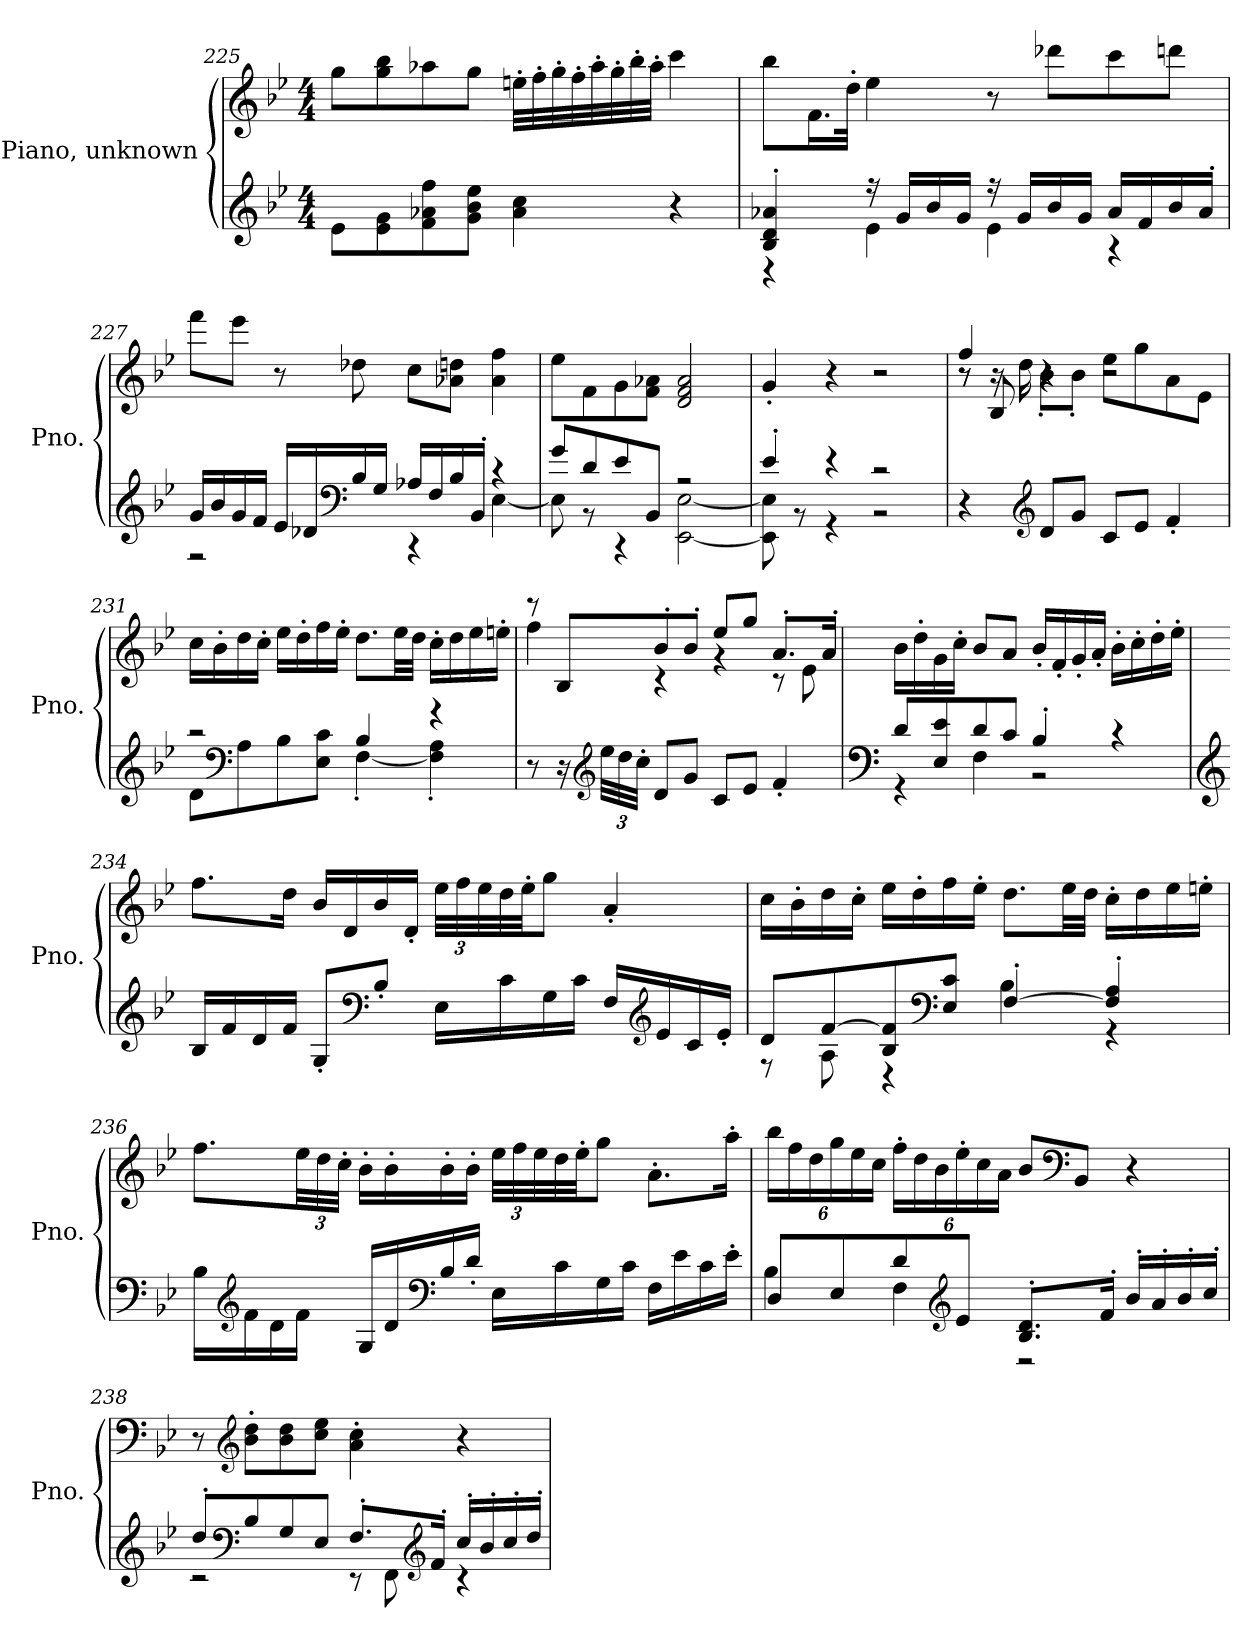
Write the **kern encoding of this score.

**kern	**kern
*part1	*part1
*staff2	*staff1
*I"Piano, unknown	*
*I'Pno.	*
*clefG2	*clefG2
*k[b-e-]	*k[b-e-]
*M4/4	*M4/4
=225	=225
8e-\L	8gg\L
8e-\ 8g\	8gg\ 8bb-\
8f\ 8a-X\ 8ff\	8aa-X\
8g\ 8b-\ 8ee-\J	8gg\J
4a-\ 4cc\	32een'\LLL
.	32ff'\
.	32gg'\
.	32ff'\
.	32aa-'\
.	32gg'\
.	32bb-'\
.	32aa-'\JJJ
4r	4ccc\
!!LO:LB:g=z
=226	=226
*^	*
4B-/' 4d/' 4a-X/'	4r	8bb-\L
.	.	16.f\L
.	.	32dd'\JJk
16r	4e-\	4ee-\
16g/LL	.	.
16b-/	.	.
16g/JJ	.	.
16r	4e-\	8r
16g/LL	.	.
16b-/	.	8ddd-X\L
16g/JJ	.	.
16a-/LL	4r	8ccc\
16f/	.	.
16b-/	.	8dddn\J
16a-'/JJ	.	.
=227	=227	=227
16g/LL	2r	8fff\L
16b-/	.	.
16g/	.	8eee-\J
16f/JJ	.	.
16e-/LL	.	8r
16d-X/	.	.
*clefF4	*	*
16B-/	.	8dd-X\
16G/JJ	.	.
16A-X/LL	4r	8cc\L
16F/	.	.
16B-/	.	8a-X\ 8ddn\J
16BB-'/JJ	.	.
4r	[4E-\	4a-\ 4ff\
=228	=228	=228
8g/L	8E-\]	8ee-\L
8d/	8r	8f\
8e-/	4r	8g\
8BB-/J	.	8f\ 8a-X\J
2r	[2EE-\ [2E-\	2d/ 2f/ 2a-/
=229	=229	=229
4e-'/	8EE-\] 8E-\]	4g'/
.	8r	.
4r	4r	4r
2r	2r	2r
*v	*v	*
!!LO:LB:g=z
=230	=230
*	*^
*	*	*^
4r	4ff/	8r	8r
.	.	16r	8B-/
.	.	16dd\	.
*clefG2	*	*	*
8d/L	4r	8b-'\L	4r
8g/J	.	8b-'\J	.
8c/L	2r	8ee-\L	2r
8e-/J	.	8gg\	.
4f'/	.	8a\	.
.	.	8e-\J	.
*	*v	*v	*v
=231	=231
*^	*
2r	8d\L	16cc\LL
.	.	16b-'\
*clefF4	*	*
.	8A\	16dd\
.	.	16cc'\JJ
.	8B-\	16ee-\LL
.	.	16dd'\
.	8E-\ 8c\J	16ff\
.	.	16ee-'\JJ
4B-/	[4F'\	8.dd\L
.	.	32ee-\LL
.	.	32dd\JJJ
4r	4F\]' 4A\'	16cc'\LL
.	.	16dd\
.	.	16ee-\
.	.	16een'\JJ
*v	*v	*
=232	=232
*	*^
8r	8r	4ff\
16r	8B-/L	.
*clefG2	*	*
*Xbrackettup	*	*
48ee-\LLL	.	.
48dd\	.	.
48cc'\JJJ	.	.
8d/L	8b-'/	4r
8g/J	8b-'/J	.
8c/L	8ee-/L	4r
8e-/J	8gg/J	.
4f'/	8.a'/L	8r
.	.	8e-\
.	16a'/Jk	.
*	*v	*v
!!LO:PB:g=z
=233	=233
*clefF4	*
*^	*
8d/L	4r	16b-\LL
.	.	16dd'\
8E-/ 8e-/	.	16g\
.	.	16cc'\JJ
8d/	4F\	8b-/L
8c/J	.	8a/J
4B-'/	2r	16b-'/LL
.	.	16f'/
.	.	16g'/
.	.	16a'/JJ
4r	.	16b-'\LL
.	.	16cc'\
.	.	16dd'\
.	.	16ee-'\JJ
*v	*v	*
=234	=234
*clefG2	*
16B-/LL	8.ff\L
16f/	.
16d/	.
16f/JJ	16dd\Jk
8G'/L	16b-/LL
.	16d/
*clefF4	*
8B-'/J	16b-/
.	16d'/JJ
*	*Xbrackettup
16E-\LL	48ee-\LLL
.	48ff\
.	48ee-\
16c\	32dd\
.	32ee-'\JJ
16G\	8gg\J
16c\JJ	.
16F/LL	4a'/
*clefG2	*
16e-/	.
16c/	.
16e-'/JJ	.
!!LO:LB:g=z
=235	=235
*^	*
8d/L	8r	16cc\LL
.	.	16b-'\
[8f/	8A\	16dd\
.	.	16cc'\JJ
8B-/ 8f/]	4r	16ee-\LL
.	.	16dd'\
*clefF4	*	*
8E-/ 8c/J	.	16ff\
.	.	16ee-'\JJ
[4F'/	4B-\	8.dd\L
.	.	32ee-\LL
.	.	32dd\JJJ
4F/]' 4A/'	4r	16cc'\LL
.	.	16dd\
.	.	16ee-\
.	.	16een'\JJ
*v	*v	*
=236	=236
16B-\LL	8.ff\L
*clefG2	*
16f\	.
16d\	.
16f\JJ	48ee-\LL
.	48dd\
.	48cc'\JJJ
16G/LL	16b-'\LL
16d/	16b-'\
*clefF4	*
16B-/	16b-'\
16d'/JJ	16b-'\JJ
16E-\LL	48ee-\LLL
.	48ff\
.	48ee-\
16c\	32dd\
.	32ee-'\JJ
16G\	8gg\J
16c\JJ	.
16F\LL	8.a'\L
16e-\	.
16c\	.
16e-'\JJ	16aa'\Jk
!!LO:LB:g=z
=237	=237
*^	*
8D/L	4B-\	24bb-\LL
.	.	24ff\
.	.	24dd\
8E-/	.	24gg\
.	.	24ee-\
.	.	24cc\JJ
8d/	4F\	24ff'\LL
.	.	24dd\
.	.	24b-\
*clefG2	*	*
8e-/J	.	24ee-'\
.	.	24cc\
.	.	24a\JJ
8.B-/' 8.d/'L	2r	8b-/L
*	*	*clefF4
.	.	8BB-/J
16f'/Jk	.	.
16b-'/LL	.	4r
16a'/	.	.
16b-'/	.	.
16cc'/JJ	.	.
=238	=238	=238
8dd'/L	2r	8r
*clefF4	*	*clefG2
8B-/	.	8b-\' 8dd\'L
8G/	.	8b-\ 8dd\
8E-/J	.	8cc\ 8ee-\J
8.F'/L	8r	4a\' 4cc\'
.	8FF\	.
*clefG2	*	*
16f'/Jk	.	.
16cc'/LL	4r	4r
16b-'/	.	.
16cc'/	.	.
16dd'/JJ	.	.
*v	*v	*
=	=
*-	*-
